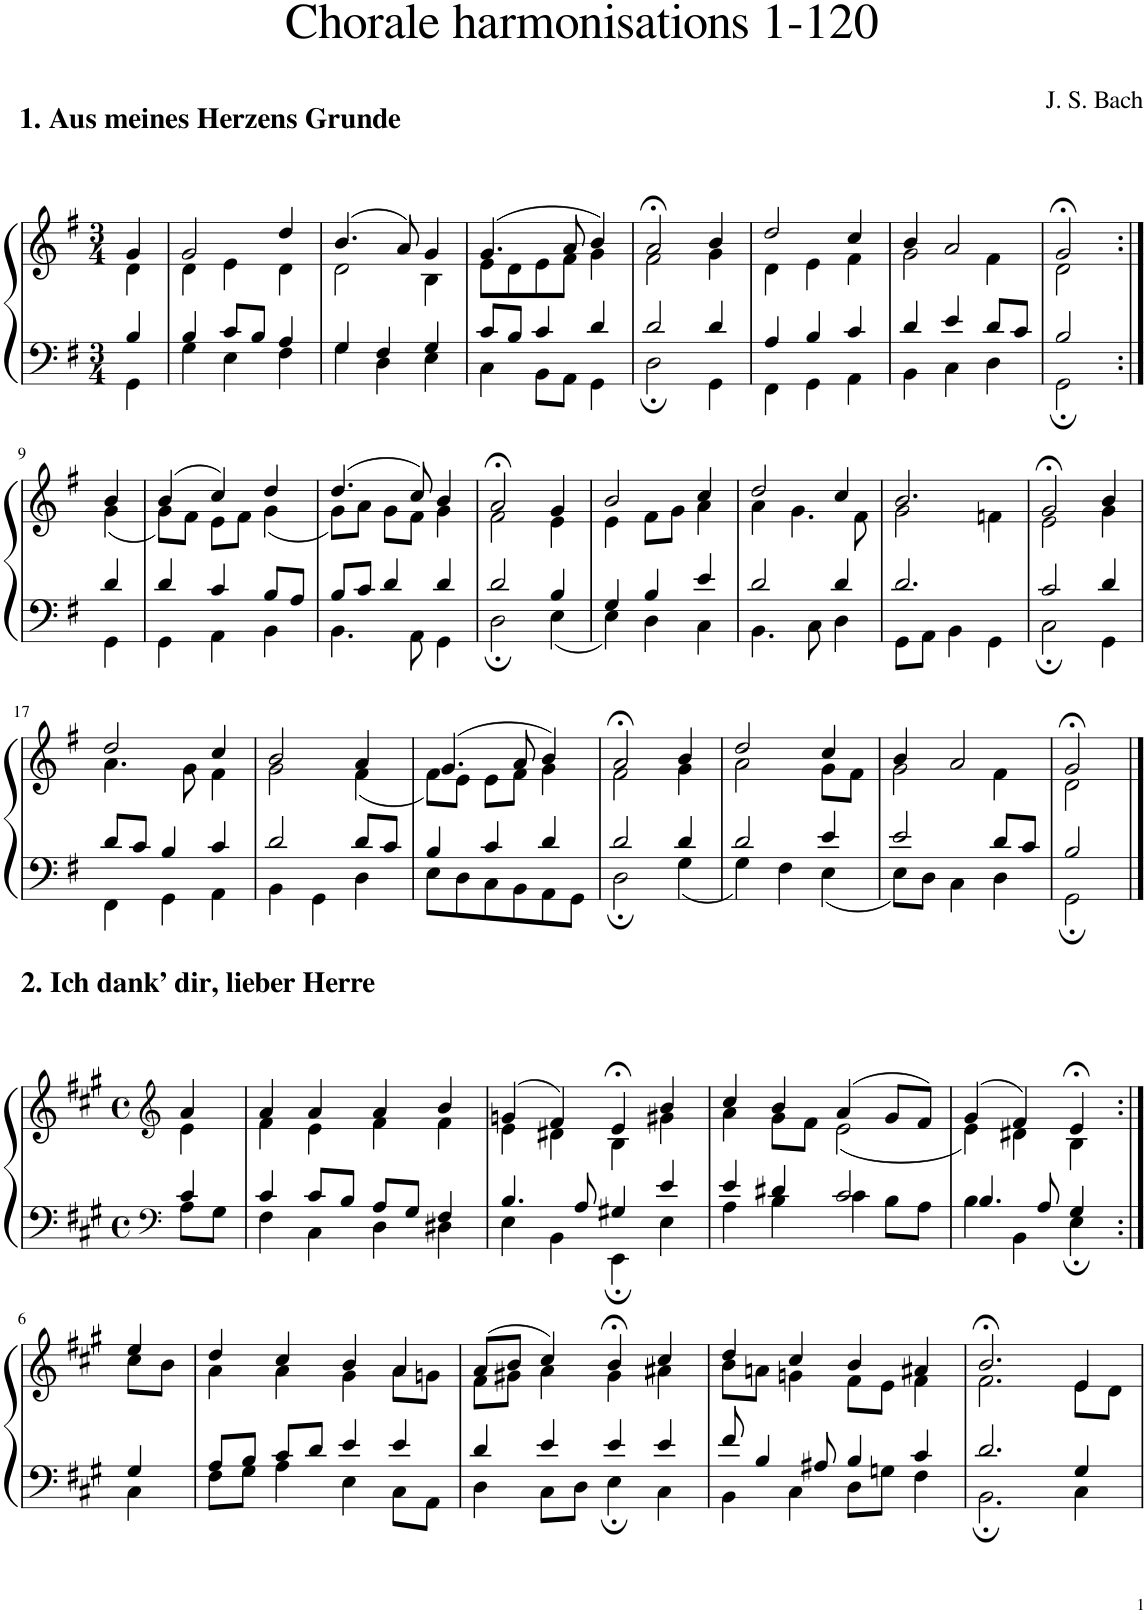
**kern	**kern
*part1	*part1
*staff2	*staff1
*I"Piano	*
*I'Pno	*
*clefF4	*clefG2
*k[f#]	*k[f#]
*M3/4	*M3/4
=1	=1
*^	*^
4B/	4GG\	4g/	4d\
=2	=2	=2	=2
4B/	4G\	2g/	4d\
8c/L	4E\	.	4e\
8B/J	.	.	.
4A/	4F#\	4dd/	4d\
=3	=3	=3	=3
4G/	4G\	(4.b/	2d\
4F#/	4D\	.	.
.	.	8a/)	.
4G/	4E\	4g/	4B\
=4	=4	=4	=4
8c/L	4C\	(4.g/	8e\L
8B/J	.	.	8d\
4c/	8BB\L	.	8e\
.	8AA\J	8a/	8f#\J
4d/	4GG\	4b/)	4g\
=5	=5	=5	=5
2d/	2D;\	2a;</	2f#\
4d/	4GG\	4b/	4g\
=6	=6	=6	=6
4A/	4FF#\	2dd/	4d\
4B/	4GG\	.	4e\
4c/	4AA\	4cc/	4f#\
=7	=7	=7	=7
4d/	4BB\	4b/	2g\
4e/	4C\	2a/	.
8d/L	4D\	.	4f#\
8c/J	.	.	.
=8	=8	=8	=8
2B/	2GG;\	2g;</	2d\
!!LO:LB:g=z	!!
=9:|!	=9:|!	=9:|!	=9:|!
4d/	4GG\	4b/	(4g\
=10	=10	=10	=10
4d/	4GG\	(4b/	8g\L)
.	.	.	8f#\J
4c/	4AA\	4cc/)	8e\L
.	.	.	8f#\J
8B/L	4BB\	4dd/	(4g\
8A/J	.	.	.
=11	=11	=11	=11
8B/L	4.BB\	(4.dd/	8g\L)
8c/J	.	.	8a\J
4d/	.	.	8g\L
.	8AA\	8cc/)	8f#\J
4d/	4GG\	4b/	4g\
=12	=12	=12	=12
2d/	2D;\	2a;</	2f#\
4B/	4E\	4g/	4e\
=13	=13	=13	=13
4G/	4E\	2b/	4e\
4B/	4D\	.	8f#\L
.	.	.	8g\J
4e/	4C\	4cc/	4a\
=14	=14	=14	=14
2d/	4.BB\	2dd/	4a\
.	.	.	4.g\
.	8C\	.	.
4d/	4D\	4cc/	.
.	.	.	8f#\
=15	=15	=15	=15
2.d/	8GG\L	2.b/	2g\
.	8AA\J	.	.
.	4BB\	.	.
.	4GG\	.	4fn\
=16	=16	=16	=16
2c/	2C;\	2g;</	2e\
4d/	4GG\	4b/	4g\
!!LO:LB:g=z	!!
=17	=17	=17	=17
8d/L	4FF#\	2dd/	4.a\
8c/J	.	.	.
4B/	4GG\	.	.
.	.	.	8g\
4c/	4AA\	4cc/	4f#\
=18	=18	=18	=18
2d/	4BB\	2b/	2g\
.	4GG\	.	.
8d/L	4D\	4a/	(4f#\
8c/J	.	.	.
=19	=19	=19	=19
4B/	8E\L	(4.g/	8f#\L)
.	8D\	.	8e\J
4c/	8C\	.	8e\L
.	8BB\	8a/	8f#\J
4d/	8AA\	4b/)	4g\
.	8GG\J	.	.
=20	=20	=20	=20
2d/	2D;\	2a;</	2f#\
4d/	4G\	4b/	4g\
=21	=21	=21	=21
2d/	4G\	2dd/	2a\
.	4F#\	.	.
4e/	4E\	4cc/	8g\L
.	.	.	8f#\J
=22	=22	=22	=22
2e/	8E\L	4b/	2g\
.	8D\J	.	.
.	4C\	2a/	.
8d/L	4D\	.	4f#\
8c/J	.	.	.
=23	=23	=23	=23
2B/	2GG;\	2g;</	2d\
!!LO:LB:g=z	!!
==1	==1	==1	==1
*clefF4	*	*clefG2	*
*k[f#c#g#]	*	*k[f#c#g#]	*
*M4/4	*	*M4/4	*
*met(c)	*	*met(c)	*
4c#/	8A\L	4a/	4e\
.	8G#\J	.	.
=2	=2	=2	=2
4c#/	4F#\	4a/	4f#\
8c#/L	4C#\	4a/	4e\
8B/J	.	.	.
8A/L	4D\	4a/	4f#\
8G#/J	.	.	.
4F#/	4D#X\	4b/	4f#\
=3	=3	=3	=3
4.B/	4E\	(4gn/	4e\
.	4BB\	4f#/)	4d#X\
8A/	.	.	.
4G#X/	4EE;\	4e;</	4B\
4e/	4E\	4b/	4g#X\
=4	=4	=4	=4
4e/	4A\	4cc#/	4a\
4d#X/	4B\	4b/	8g#\L
.	.	.	8f#\J
2c#/	4c#\	(4a/	(2e\
.	8B\L	8g#/L	.
.	8A\J	8f#/J)	.
=5	=5	=5	=5
4.B/	4B\	(4g#/	4e\)
.	4BB\	4f#/)	4d#X\
8A/	.	.	.
4G#/	4E;\	4e;</	4B\
!!LO:LB:g=z	!!
=6:|!	=6:|!	=6:|!	=6:|!
4G#/	4C#\	4ee/	8cc#\L
.	.	.	8b\J
=7	=7	=7	=7
8A/L	8F#\L	4dd/	4a\
8B/J	8G#\J	.	.
8c#/L	4A\	4cc#/	4a\
8d/J	.	.	.
4e/	4E\	4b/	4g#\
4e/	8C#\L	4a/	8a\L
.	8AA\J	.	8gn\J
=8	=8	=8	=8
4d/	4D\	(8a/L	8f#\L
.	.	8b/J	8g#X\J
4e/	8C#\L	4cc#/)	4a\
.	8D\J	.	.
4e/	4E;\	4b;</	4g#\
4e/	4C#\	4cc#/	4a#X\
=9	=9	=9	=9
8f#/	4BB\	4dd/	8b\L
4B/	.	.	8an\J
.	4C#\	4cc#/	4gn\
8A#X/	.	.	.
4B/	8D\L	4b/	8f#\L
.	8Gn\J	.	8e\J
4c#/	4F#\	4a#X/	4f#\
=10	=10	=10	=10
2.d/	2.BB;\	2.b;</	2.f#\
4G#/	4C#\	4e/	8e\L
.	.	.	8d\J
*v	*v	*	*
*	*v	*v
=	=
*-	*-
